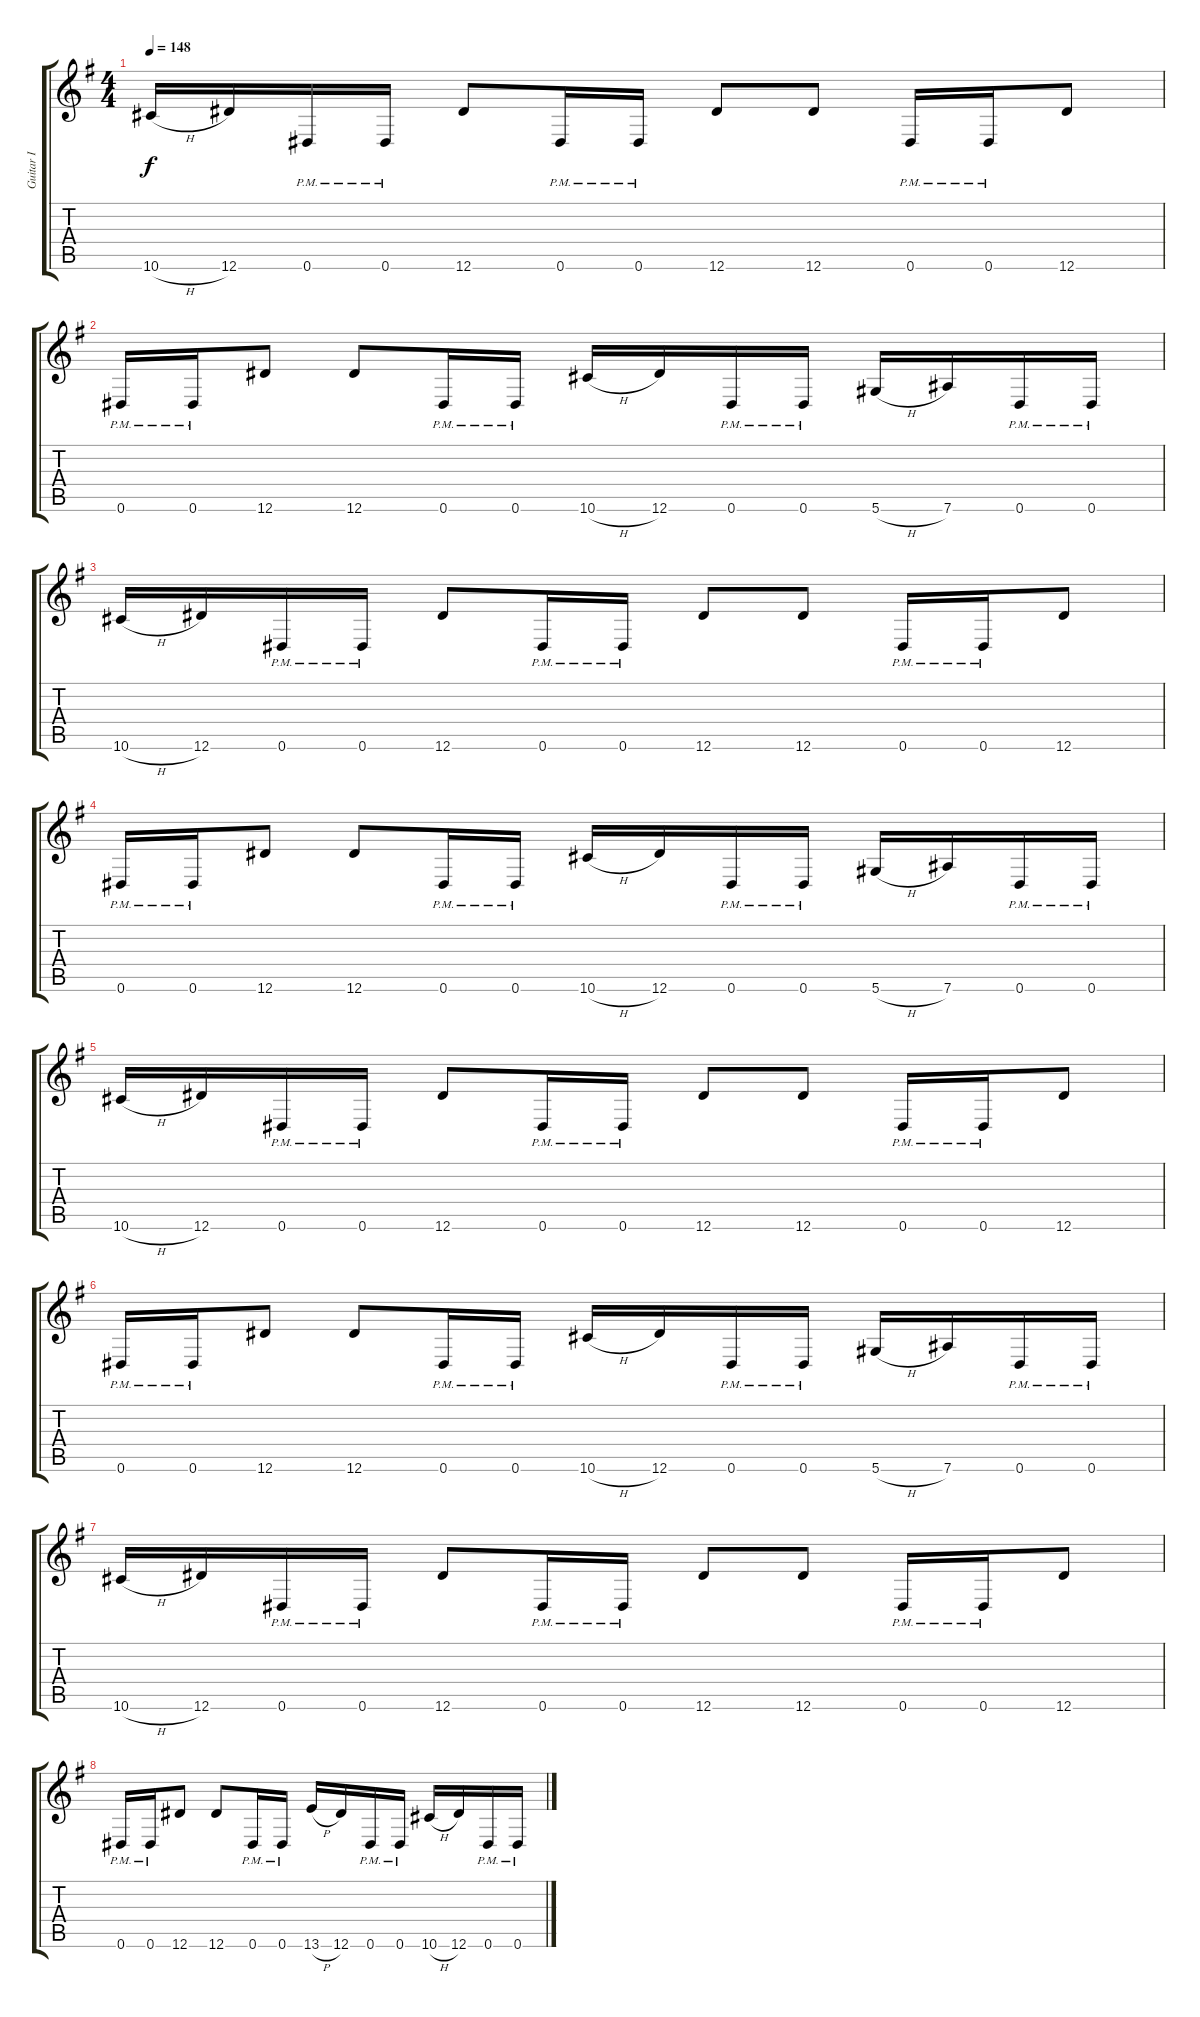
\track ("Guitar I" "Guitar I") {instrument distortionguitar}
\staff {score tabs}
\tuning (Eb4 Bb3 Gb3 Db3 Ab2 Eb2) {hide}
\ts (4 4)
\tempo 148
\clef g2
\ks eminor
10.6{h}.16{dy f} 12.6.16 0.6{pm}.16 0.6{pm}.16 12.6.8 0.6{pm}.16 0.6{pm}.16 12.6.8 12.6.8 0.6{pm}.16 0.6{pm}.16 12.6.8 |
0.6{pm}.16 0.6{pm}.16 12.6.8 12.6.8 0.6{pm}.16 0.6{pm}.16 10.6{h}.16 12.6.16 0.6{pm}.16 0.6{pm}.16 5.6{h}.16 7.6.16 0.6{pm}.16 0.6{pm}.16 |
10.6{h}.16 12.6.16 0.6{pm}.16 0.6{pm}.16 12.6.8 0.6{pm}.16 0.6{pm}.16 12.6.8 12.6.8 0.6{pm}.16 0.6{pm}.16 12.6.8 |
0.6{pm}.16 0.6{pm}.16 12.6.8 12.6.8 0.6{pm}.16 0.6{pm}.16 10.6{h}.16 12.6.16 0.6{pm}.16 0.6{pm}.16 5.6{h}.16 7.6.16 0.6{pm}.16 0.6{pm}.16 |
10.6{h}.16 12.6.16 0.6{pm}.16 0.6{pm}.16 12.6.8 0.6{pm}.16 0.6{pm}.16 12.6.8 12.6.8 0.6{pm}.16 0.6{pm}.16 12.6.8 |
0.6{pm}.16 0.6{pm}.16 12.6.8 12.6.8 0.6{pm}.16 0.6{pm}.16 10.6{h}.16 12.6.16 0.6{pm}.16 0.6{pm}.16 5.6{h}.16 7.6.16 0.6{pm}.16 0.6{pm}.16 |
10.6{h}.16 12.6.16 0.6{pm}.16 0.6{pm}.16 12.6.8 0.6{pm}.16 0.6{pm}.16 12.6.8 12.6.8 0.6{pm}.16 0.6{pm}.16 12.6.8 |
0.6{pm}.16 0.6{pm}.16 12.6.8 12.6.8 0.6{pm}.16 0.6{pm}.16 13.6{h}.16 12.6.16 0.6{pm}.16 0.6{pm}.16 10.6{h}.16 12.6.16 0.6{pm}.16 0.6{pm}.16
